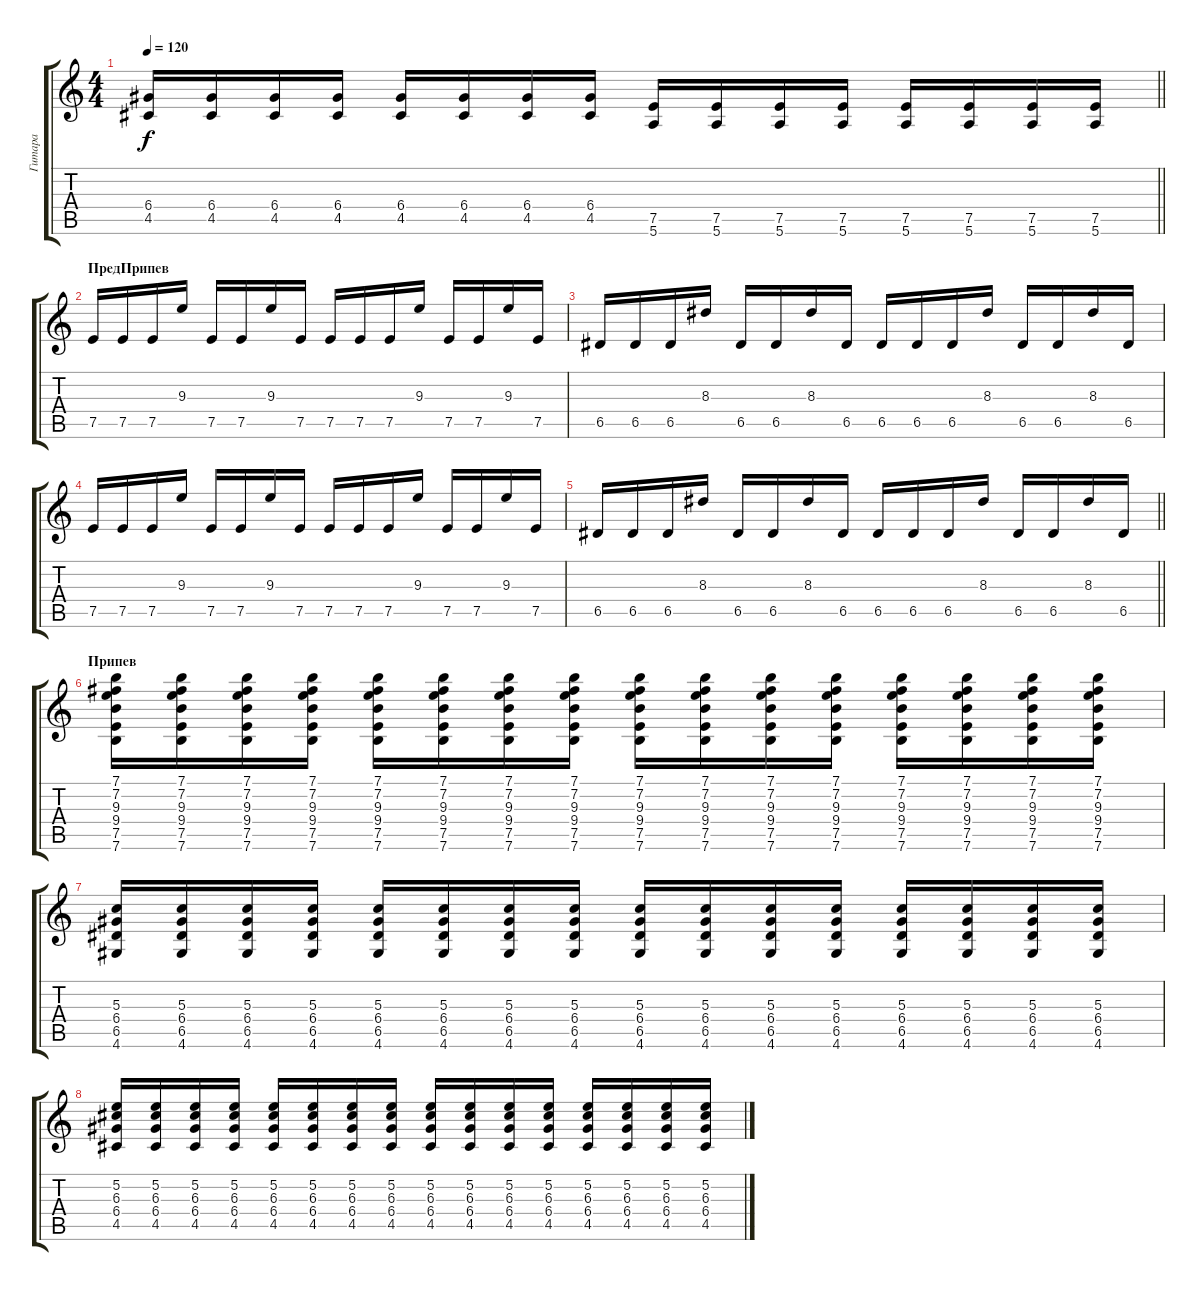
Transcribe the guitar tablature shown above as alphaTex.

\track ("Гитара" "Гитара") {instrument distortionguitar}
\staff {score tabs}
\tuning (E4 B3 G3 D3 A2 E2) {hide}
\ts (4 4)
\tempo 120
\clef g2
\barLineRight lightlight
\ks c
(6.4 4.5).16{dy f} (6.4 4.5).16 (6.4 4.5).16 (6.4 4.5).16 (6.4 4.5).16 (6.4 4.5).16 (6.4 4.5).16 (6.4 4.5).16 (7.5 5.6).16 (7.5 5.6).16 (7.5 5.6).16 (7.5 5.6).16 (7.5 5.6).16 (7.5 5.6).16 (7.5 5.6).16 (7.5 5.6).16 |
\section ("" "ПредПрипев")
7.5.16 7.5.16 7.5.16 9.3.16 7.5.16 7.5.16 9.3.16 7.5.16 7.5.16 7.5.16 7.5.16 9.3.16 7.5.16 7.5.16 9.3.16 7.5.16 |
6.5.16 6.5.16 6.5.16 8.3.16 6.5.16 6.5.16 8.3.16 6.5.16 6.5.16 6.5.16 6.5.16 8.3.16 6.5.16 6.5.16 8.3.16 6.5.16 |
7.5.16 7.5.16 7.5.16 9.3.16 7.5.16 7.5.16 9.3.16 7.5.16 7.5.16 7.5.16 7.5.16 9.3.16 7.5.16 7.5.16 9.3.16 7.5.16 |
\barLineRight lightlight
6.5.16 6.5.16 6.5.16 8.3.16 6.5.16 6.5.16 8.3.16 6.5.16 6.5.16 6.5.16 6.5.16 8.3.16 6.5.16 6.5.16 8.3.16 6.5.16 |
\section ("" "Припев")
(7.1 7.2 9.3 9.4 7.5 7.6).16 (7.1 7.2 9.3 9.4 7.5 7.6).16 (7.1 7.2 9.3 9.4 7.5 7.6).16 (7.1 7.2 9.3 9.4 7.5 7.6).16 (7.1 7.2 9.3 9.4 7.5 7.6).16 (7.1 7.2 9.3 9.4 7.5 7.6).16 (7.1 7.2 9.3 9.4 7.5 7.6).16 (7.1 7.2 9.3 9.4 7.5 7.6).16 (7.1 7.2 9.3 9.4 7.5 7.6).16 (7.1 7.2 9.3 9.4 7.5 7.6).16 (7.1 7.2 9.3 9.4 7.5 7.6).16 (7.1 7.2 9.3 9.4 7.5 7.6).16 (7.1 7.2 9.3 9.4 7.5 7.6).16 (7.1 7.2 9.3 9.4 7.5 7.6).16 (7.1 7.2 9.3 9.4 7.5 7.6).16 (7.1 7.2 9.3 9.4 7.5 7.6).16 |
(5.3 6.4 6.5 4.6).16 (5.3 6.4 6.5 4.6).16 (5.3 6.4 6.5 4.6).16 (5.3 6.4 6.5 4.6).16 (5.3 6.4 6.5 4.6).16 (5.3 6.4 6.5 4.6).16 (5.3 6.4 6.5 4.6).16 (5.3 6.4 6.5 4.6).16 (5.3 6.4 6.5 4.6).16 (5.3 6.4 6.5 4.6).16 (5.3 6.4 6.5 4.6).16 (5.3 6.4 6.5 4.6).16 (5.3 6.4 6.5 4.6).16 (5.3 6.4 6.5 4.6).16 (5.3 6.4 6.5 4.6).16 (5.3 6.4 6.5 4.6).16 |
(5.2 6.3 6.4 4.5).16 (5.2 6.3 6.4 4.5).16 (5.2 6.3 6.4 4.5).16 (5.2 6.3 6.4 4.5).16 (5.2 6.3 6.4 4.5).16 (5.2 6.3 6.4 4.5).16 (5.2 6.3 6.4 4.5).16 (5.2 6.3 6.4 4.5).16 (5.2 6.3 6.4 4.5).16 (5.2 6.3 6.4 4.5).16 (5.2 6.3 6.4 4.5).16 (5.2 6.3 6.4 4.5).16 (5.2 6.3 6.4 4.5).16 (5.2 6.3 6.4 4.5).16 (5.2 6.3 6.4 4.5).16 (5.2 6.3 6.4 4.5).16
